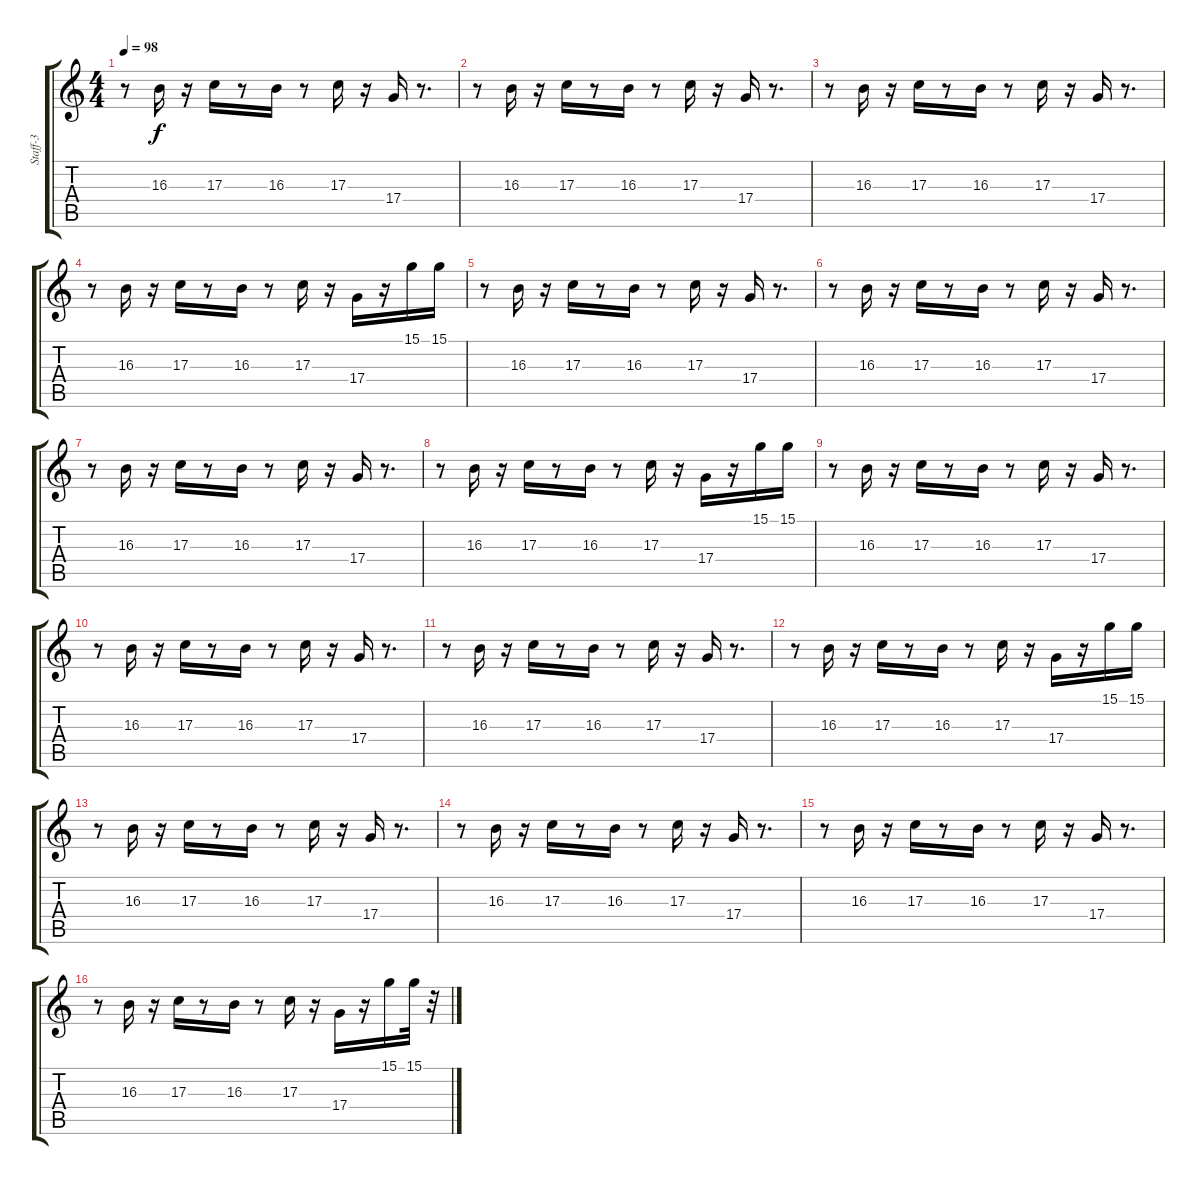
\track ("Staff-3" "Staff-3") {instrument electricpiano1}
\staff {score tabs}
\tuning (E4 B3 G3 D3 A2 E2) {hide}
\ts (4 4)
\tempo 98
\clef g2
\ks c
r.8{dy f} 16.3.16 r.16 17.3.16 r.8 16.3.16 r.8 17.3.16 r.16 17.4.16 r.8{d} |
r.8 16.3.16 r.16 17.3.16 r.8 16.3.16 r.8 17.3.16 r.16 17.4.16 r.8{d} |
r.8 16.3.16 r.16 17.3.16 r.8 16.3.16 r.8 17.3.16 r.16 17.4.16 r.8{d} |
r.8 16.3.16 r.16 17.3.16 r.8 16.3.16 r.8 17.3.16 r.16 17.4.16 r.16 15.1.16 15.1.16 |
r.8 16.3.16 r.16 17.3.16 r.8 16.3.16 r.8 17.3.16 r.16 17.4.16 r.8{d} |
r.8 16.3.16 r.16 17.3.16 r.8 16.3.16 r.8 17.3.16 r.16 17.4.16 r.8{d} |
r.8 16.3.16 r.16 17.3.16 r.8 16.3.16 r.8 17.3.16 r.16 17.4.16 r.8{d} |
r.8 16.3.16 r.16 17.3.16 r.8 16.3.16 r.8 17.3.16 r.16 17.4.16 r.16 15.1.16 15.1.16 |
r.8 16.3.16 r.16 17.3.16 r.8 16.3.16 r.8 17.3.16 r.16 17.4.16 r.8{d} |
r.8 16.3.16 r.16 17.3.16 r.8 16.3.16 r.8 17.3.16 r.16 17.4.16 r.8{d} |
r.8 16.3.16 r.16 17.3.16 r.8 16.3.16 r.8 17.3.16 r.16 17.4.16 r.8{d} |
r.8 16.3.16 r.16 17.3.16 r.8 16.3.16 r.8 17.3.16 r.16 17.4.16 r.16 15.1.16 15.1.16 |
r.8 16.3.16{volume 12} r.16 17.3.16{volume 12} r.8 16.3.16{volume 11} r.8 17.3.16{volume 11} r.16 17.4.16{volume 10} r.8{d} |
r.8 16.3.16{volume 9} r.16 17.3.16{volume 9} r.8 16.3.16{volume 8} r.8 17.3.16{volume 8} r.16 17.4.16{volume 7} r.8{d} |
r.8 16.3.16{volume 6} r.16 17.3.16{volume 6} r.8 16.3.16{volume 5} r.8 17.3.16{volume 4} r.16 17.4.16{volume 4} r.8{d} |
r.8 16.3.16{volume 3} r.16 17.3.16{volume 2} r.8 16.3.16{volume 2} r.8 17.3.16{volume 1} r.16 17.4.16{volume 1} r.16 15.1.16{volume 0} 15.1.32{volume 0} r.32
